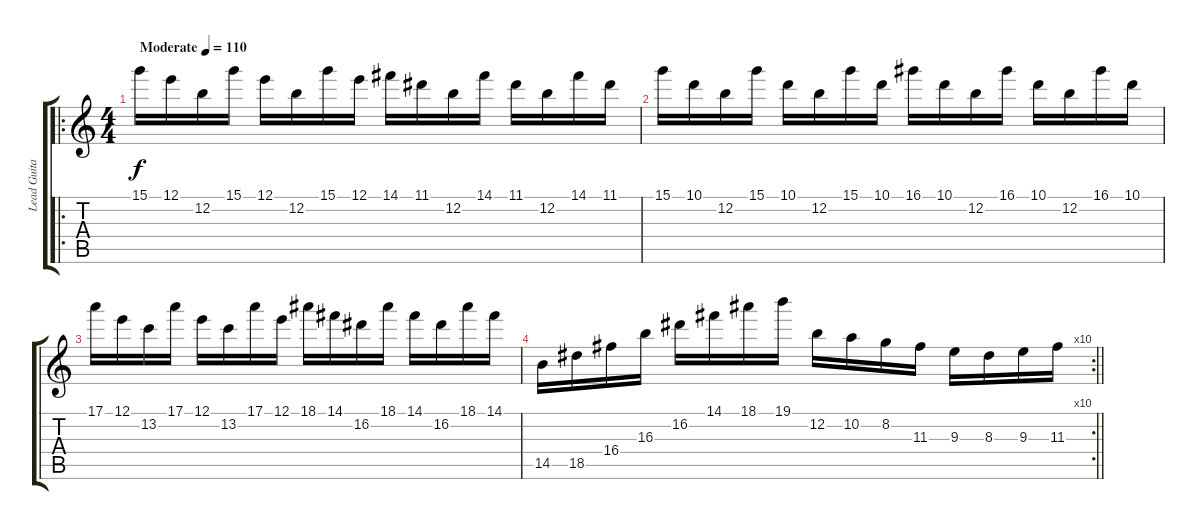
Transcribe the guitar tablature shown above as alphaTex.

\track ("Lead Guitar" "Lead Guita") {instrument distortionguitar}
\staff {score tabs}
\tuning (E4 B3 G3 D3 A2 E2) {hide}
\ro
\ts (4 4)
\tempo (110 "Moderate")
\clef g2
\ks c
15.1.16{dy f instrument distortionguitar} 12.1.16 12.2.16 15.1.16 12.1.16 12.2.16 15.1.16 12.1.16 14.1.16 11.1.16 12.2.16 14.1.16 11.1.16 12.2.16 14.1.16 11.1.16 |
15.1.16 10.1.16 12.2.16 15.1.16 10.1.16 12.2.16 15.1.16 10.1.16 16.1.16 10.1.16 12.2.16 16.1.16 10.1.16 12.2.16 16.1.16 10.1.16 |
17.1.16 12.1.16 13.2.16 17.1.16 12.1.16 13.2.16 17.1.16 12.1.16 18.1.16 14.1.16 16.2.16 18.1.16 14.1.16 16.2.16 18.1.16 14.1.16 |
\rc 10
\barLineRight lightlight
14.5.16 18.5.16 16.4.16 16.3.16 16.2.16 14.1.16 18.1.16 19.1.16 12.2.16 10.2.16 8.2.16 11.3.16 9.3.16 8.3.16 9.3.16 11.3.16
